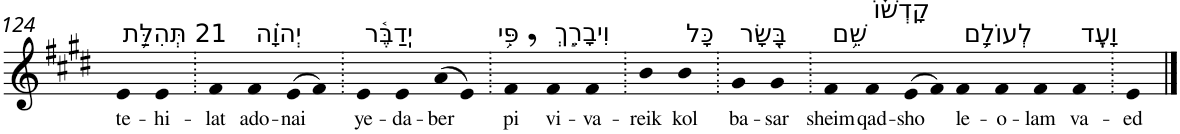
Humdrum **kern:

**kern	**text
*part1	*part1
*staff1	*staff1
*I"Piano	*
*I'Pno	*
!!LO:PB:g=z
*clefG2	*
*k[f#c#g#d#]	*
*E:	*
=124	=124
!LO:TX:a:t=21 תְּהִלַּ֥ת	!
!	!LO:LY:b
4e	te-
!	!LO:LY:b
4e	-hi-
=125.	=125.
!	!LO:LY:b
4f#	-lat
!LO:TX:a:t=יְהוָ֗ה	!
!	!LO:LY:b
4f#	ado-
!	!LO:LY:b
(>8e	-nai
8f#)	.
=126.	=126.
!LO:TX:a:t=יְֽדַבֶּ֫ר	!
!	!LO:LY:b
4e	ye-
!	!LO:LY:b
4e	-da-
!	!LO:LY:b
(>8a	-ber
8e)	.
=127.	=127.
!LO:TX:a:t=פִּ֥י	!
!	!LO:LY:b
4f#,	pi
!LO:TX:a:t=וִיבָרֵ֣ךְ	!
!	!LO:LY:b
4f#	vi-
!	!LO:LY:b
4f#	-va-
=128.	=128.
!	!LO:LY:b
4b	-reik
!LO:TX:a:t=כָּל	!
!	!LO:LY:b
4b	kol
=129.	=129.
!LO:TX:a:t=בָּ֭שָׂר	!
!	!LO:LY:b
4g#	ba-
!	!LO:LY:b
4g#	-sar
=130.	=130.
!LO:TX:a:t=שֵׁ֥ם	!
!	!LO:LY:b
4f#	sheim
!LO:TX:a:t=קָדְשׁ֗וֹ	!
!	!LO:LY:b
4f#	qad-
!	!LO:LY:b
(>8e	-sho
8f#)	.
!LO:TX:a:t=לְעוֹלָ֥ם	!
!	!LO:LY:b
4f#	le-
!	!LO:LY:b
4f#	-o-
!	!LO:LY:b
4f#	-lam
!LO:TX:a:t=וָעֶֽד	!
!	!LO:LY:b
4f#	va-
=131.	=131.
!	!LO:LY:b
4e	-ed
==	==
*-	*-
